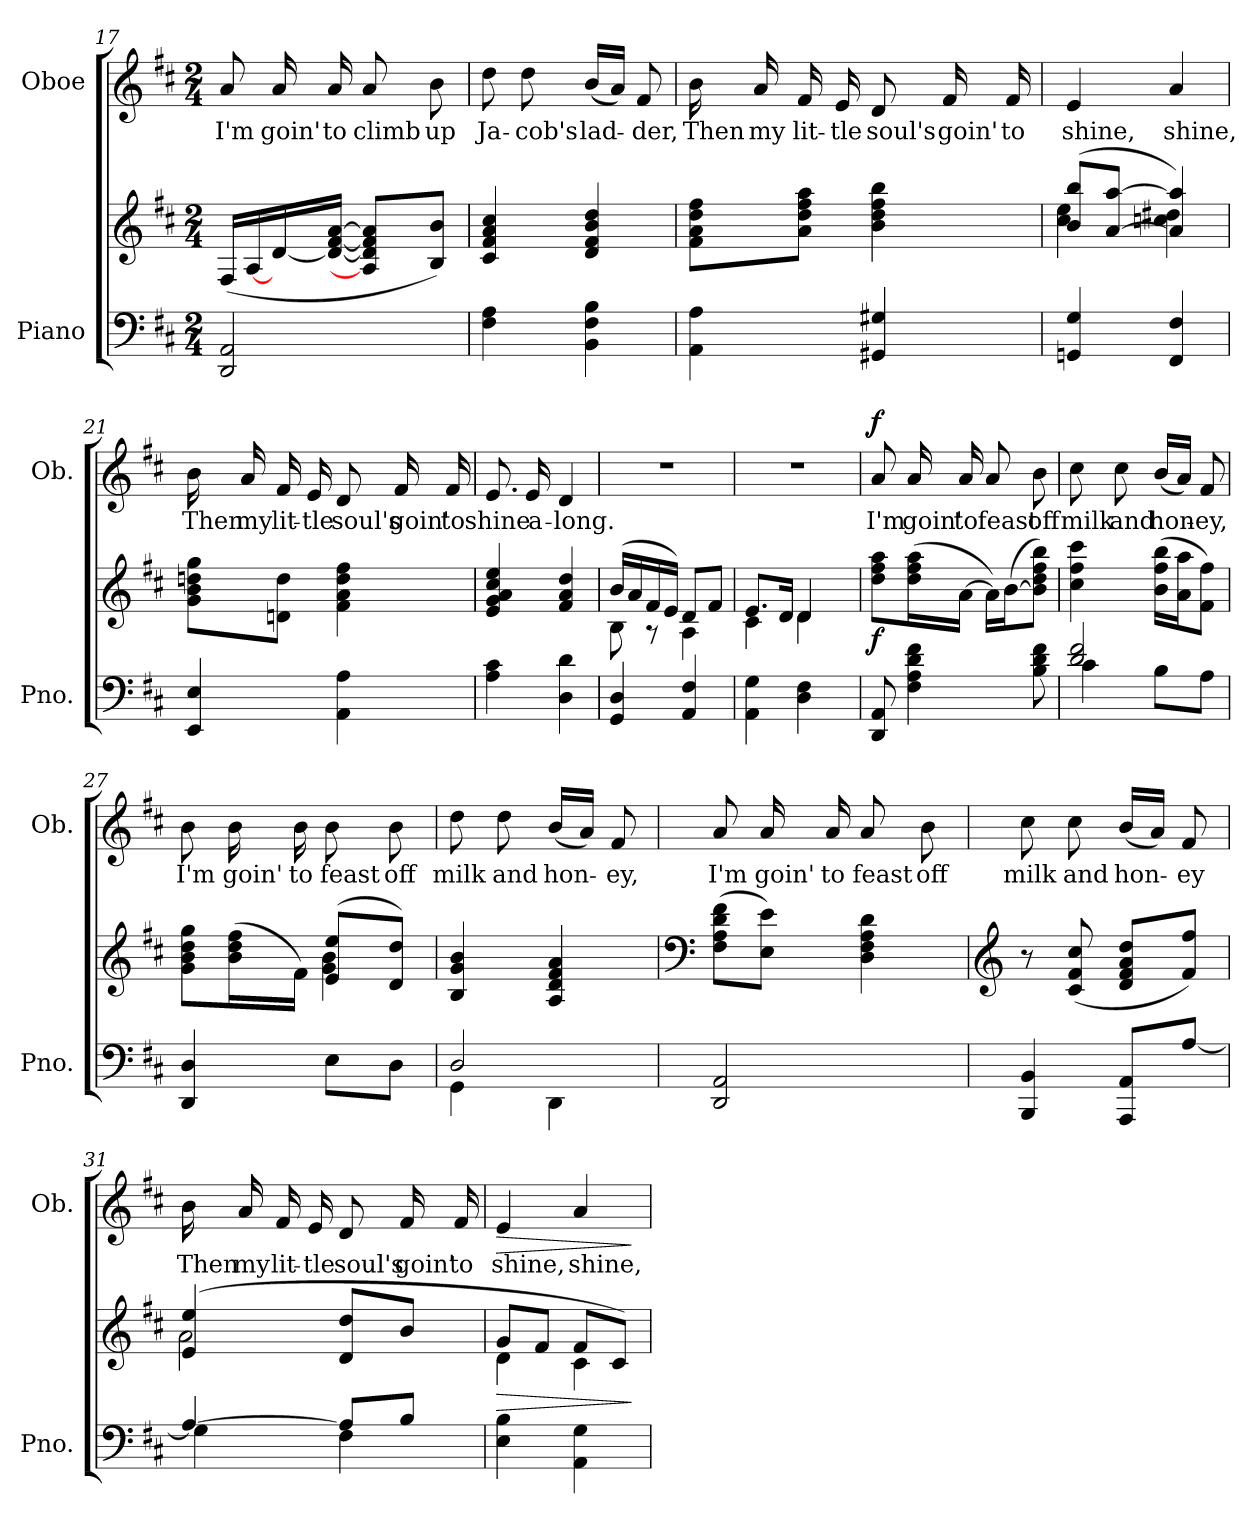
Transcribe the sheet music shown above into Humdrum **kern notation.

**kern	**kern	**dynam	**kern	**text	**dynam
*part2	*part2	*part2	*part1	*part1	*part1
*staff3	*staff2	*staff2/3	*staff1	*staff1	*staff1
*I"Piano	*	*	*I"Oboe	*	*
*I'Pno.	*	*	*I'Ob.	*	*
*clefF4	*clefG2	*	*clefG2	*	*
*k[f#c#]	*k[f#c#]	*	*k[f#c#]	*	*
*M2/4	*M2/4	*	*M2/4	*	*
=17	=17	=17	=17	=17	=17
!	!	!	!	!LO:LY:b	!
2DD/ 2AA/	(>16F#/LL	.	8a/	I'm	.
.	[16A/	.	.	.	.
!	!	!	!	!LO:LY:b	!
.	[16d/	.	16a/	goin'	.
!	!	!	!	!LO:LY:b	!
.	16d/_ [16f#/ [16a/JJ	.	16a/	to	.
!	!	!	!	!LO:LY:b	!
.	8A/] 8d/] 8f#/] 8a/]L	.	8a/	climb	.
!	!	!	!	!LO:LY:b	!
.	8B/ 8b/J)	.	8b\	up	.
=18	=18	=18	=18	=18	=18
!	!	!	!	!LO:LY:b	!
4F#\ 4A\	4c#/ 4f#/ 4a/ 4cc#/	.	8dd\	Ja-	.
!	!	!	!	!LO:LY:b	!
.	.	.	8dd\	-cob's	.
!	!	!	!	!LO:LY:b	!
4BB\ 4F#\ 4B\	4d/ 4f#/ 4b/ 4dd/	.	(16b/LL	lad-	.
.	.	.	16a/JJ)	.	.
!	!	!	!	!LO:LY:b	!
.	.	.	8f#/	-der,	.
!!LO:LB:g=z
=19	=19	=19	=19	=19	=19
!	!	!	!	!LO:LY:b	!
4AA\ 4A\	8f#\ 8a\ 8dd\ 8ff#\L	.	16b\	Then	.
!	!	!	!	!LO:LY:b	!
.	.	.	16a/	my	.
!	!	!	!	!LO:LY:b	!
.	8a\ 8dd\ 8ff#\ 8aa\J	.	16f#/	lit-	.
!	!	!	!	!LO:LY:b	!
.	.	.	16e/	-tle	.
!	!	!	!	!LO:LY:b	!
4GG#X/ 4G#X/	4b\ 4dd\ 4ff#\ 4bb\	.	8d/	soul's	.
!	!	!	!	!LO:LY:b	!
.	.	.	16f#/	goin'	.
!	!	!	!	!LO:LY:b	!
.	.	.	16f#/	to	.
=20	=20	=20	=20	=20	=20
*	*^	*	*	*	*
!	!	!	!	!	!LO:LY:b	!
4GGn/ 4G/	(8b/ 8bb/L	4cc#\ 4ee\	.	4e/	shine,	.
.	[8a/ [8aa/J	.	.	.	.	.
!	!	!	!	!	!LO:LY:b	!
4FF#/ 4F#/	4a/] 4aa/])	4ccn\ 4dd#X\	.	4a/	shine,	.
=21	=21	=21	=21	=21	=21	=21
!	!	!	!	!	!LO:LY:b	!
*	*v	*v	*	*	*	*
4EE/ 4E/	8g\ 8b\ 8ddn\ 8gg\L	.	16b\	Then	.
!	!	!	!	!LO:LY:b	!
.	.	.	16a/	my	.
!	!	!	!	!LO:LY:b	!
.	8dn\ 8dd\J	.	16f#/	lit-	.
!	!	!	!	!LO:LY:b	!
.	.	.	16e/	-tle	.
!	!	!	!	!LO:LY:b	!
4AA\ 4A\	4f#\ 4a\ 4dd\ 4ff#\	.	8d/	soul's	.
!	!	!	!	!LO:LY:b	!
.	.	.	16f#/	goin'	.
!	!	!	!	!LO:LY:b	!
.	.	.	16f#/	to	.
=22	=22	=22	=22	=22	=22
!	!	!	!	!LO:LY:b	!
4A\ 4c#\	4e/ 4g/ 4a/ 4cc#/ 4ee/	.	8.e/	shine	.
!	!	!	!	!LO:LY:b	!
.	.	.	16e/	a-	.
!	!	!	!	!LO:LY:b	!
4D\ 4d\	4f#/ 4a/ 4dd/	.	4d/	-long.	.
!!LO:LB:g=z
=23	=23	=23	=23	=23	=23
*	*^	*	*	*	*
4GG/ 4D/	(16b/LL	8B\	.	2r	.	.
.	16a/	.	.	.	.	.
.	16f#/	8r	.	.	.	.
.	16e/JJ)	.	.	.	.	.
4AA/ 4F#/	8d/L	4A\	.	.	.	.
.	8f#/J	.	.	.	.	.
=24	=24	=24	=24	=24	=24	=24
4AA\ 4G\	8.e/L	4c#\	.	2r	.	.
.	16d/Jk	.	.	.	.	.
4D\ 4F#\	4d/	4d\	.	.	.	.
=25	=25	=25	=25	=25	=25	=25
!	!	!	!LO:DY:b	!	!LO:LY:b	!LO:DY:a
*	*v	*v	*	*	*	*
8DD/ 8AA/	8dd\ 8ff#\ 8aa\L	f	8a/	I'm	f
!	!	!	!	!LO:LY:b	!
4F#\ 4A\ 4d\ 4f#\	(16dd\ 16ff#\ 16aa\L	.	16a/	goin'	.
!	!	!	!	!LO:LY:b	!
.	[16a\JJ	.	16a/	to	.
!	!	!	!	!LO:LY:b	!
.	16a\LL])	.	8a/	feast	.
.	([16b\J	.	.	.	.
!	!	!	!	!LO:LY:b	!
8B\ 8d\ 8f#\	8b\] 8dd\ 8ff#\ 8bb\J)	.	8b\	off	.
=26	=26	=26	=26	=26	=26
*^	*	*	*	*	*
!	!	!	!	!	!LO:LY:b	!
2d/ 2f#/	4c#\	4cc#\ 4ff#\ 4ccc#\	.	8cc#\	milk	.
!	!	!	!	!	!LO:LY:b	!
.	.	.	.	8cc#\	and	.
!	!	!	!	!	!LO:LY:b	!
.	8B\L	(16b\ 16ff#\ 16bb\LL	.	(16b/LL	hon-	.
.	.	16a\ 16aa\J	.	16a/JJ)	.	.
!	!	!	!	!	!LO:LY:b	!
.	8A\J	8f#\ 8ff#\J)	.	8f#/	-ey,	.
=27	=27	=27	=27	=27	=27	=27
*	*	*^	*	*	*	*
!	!	!	!	!	!	!LO:LY:b	!
*v	*v	*	*	*	*	*	*
4DD/ 4D/	8g\ 8b\ 8dd\ 8gg\L	4ryy	.	8b\	I'm	.
!	!	!	!	!	!LO:LY:b	!
.	(16b\ 16dd\ 16ff#\L	.	.	16b\	goin'	.
!	!	!	!	!	!LO:LY:b	!
.	16f#\JJ)	.	.	16b\	to	.
!	!	!	!	!	!LO:LY:b	!
8E\L	(8e/ 8ee/L	4g\ 4b\	.	8b\	feast	.
!	!	!	!	!	!LO:LY:b	!
8D\J	8d/ 8dd/J)	.	.	8b\	off	.
*	*v	*v	*	*	*	*
!!LO:PB:g=z
=28	=28	=28	=28	=28	=28
*^	*	*	*	*	*
!	!	!	!	!	!LO:LY:b	!
2D/	4GG\	4B/ 4g/ 4b/	.	8dd\	milk	.
!	!	!	!	!	!LO:LY:b	!
.	.	.	.	8dd\	and	.
!	!	!	!	!	!LO:LY:b	!
.	4DD\	4A/ 4d/ 4f#/ 4a/	.	(16b/LL	hon-	.
.	.	.	.	16a/JJ)	.	.
!	!	!	!	!	!LO:LY:b	!
.	.	.	.	8f#/	-ey,	.
*v	*v	*	*	*	*	*
=29	=29	=29	=29	=29	=29
*	*clefF4	*	*	*	*
!	!	!	!	!LO:LY:b	!
2DD/ 2AA/	(8F#\ 8A\ 8d\ 8f#\L	.	8a/	I'm	.
!	!	!	!	!LO:LY:b	!
.	8E\ 8e\J)	.	16a/	goin'	.
!	!	!	!	!LO:LY:b	!
.	.	.	16a/	to	.
!	!	!	!	!LO:LY:b	!
.	4D\ 4F#\ 4A\ 4d\	.	8a/	feast	.
!	!	!	!	!LO:LY:b	!
.	.	.	8b\	off	.
=30	=30	=30	=30	=30	=30
*	*clefG2	*	*	*	*
!	!	!	!	!LO:LY:b	!
4BBB/ 4BB/	8r	.	8cc#\	milk	.
!	!	!	!	!LO:LY:b	!
.	(8c#/ 8f#/ 8cc#/	.	8cc#\	and	.
!	!	!	!	!LO:LY:b	!
8AAA/ 8AA/L	8d/ 8f#/ 8a/ 8dd/L	.	(16b/LL	hon-	.
.	.	.	16a/JJ)	.	.
!	!	!	!	!LO:LY:b	!
[8A/J	8f#/ 8ff#/J)	.	8f#/	-ey	.
=31	=31	=31	=31	=31	=31
*^	*^	*	*	*	*
!	!	!	!	!	!	!LO:LY:b	!
4A/_	4G\	(4e/ 4ee/	2a\	.	16b\	Then	.
!	!	!	!	!	!	!LO:LY:b	!
.	.	.	.	.	16a/	my	.
!	!	!	!	!	!	!LO:LY:b	!
.	.	.	.	.	16f#/	lit-	.
!	!	!	!	!	!	!LO:LY:b	!
.	.	.	.	.	16e/	-tle	.
!	!	!	!	!	!	!LO:LY:b	!
8A/L]	4F#\	8d/ 8dd/L	.	.	8d/	soul's	.
!	!	!	!	!	!	!LO:LY:b	!
8B/J	.	8b/J	.	.	16f#/	goin'	.
!	!	!	!	!	!	!LO:LY:b	!
.	.	.	.	.	16f#/	to	.
*v	*v	*	*	*	*	*	*
=32	=32	=32	=32	=32	=32	=32
!	!	!	!LO:HP:b	!	!LO:LY:b	!LO:HP:b
4E\ 4B\	8g/L	4d\	>	4e/	shine,	>
.	8f#/J	.	.	.	.	.
!	!	!	!	!	!LO:LY:b	!
4AA\ 4G\	8f#/L	4c#\	.	4a/	shine,	.
.	8c#/J)	.	.	.	.	.
*	*v	*v	*	*	*	*
.	.	]	.	.	]
=	=	=	=	=	=
*-	*-	*-	*-	*-	*-
